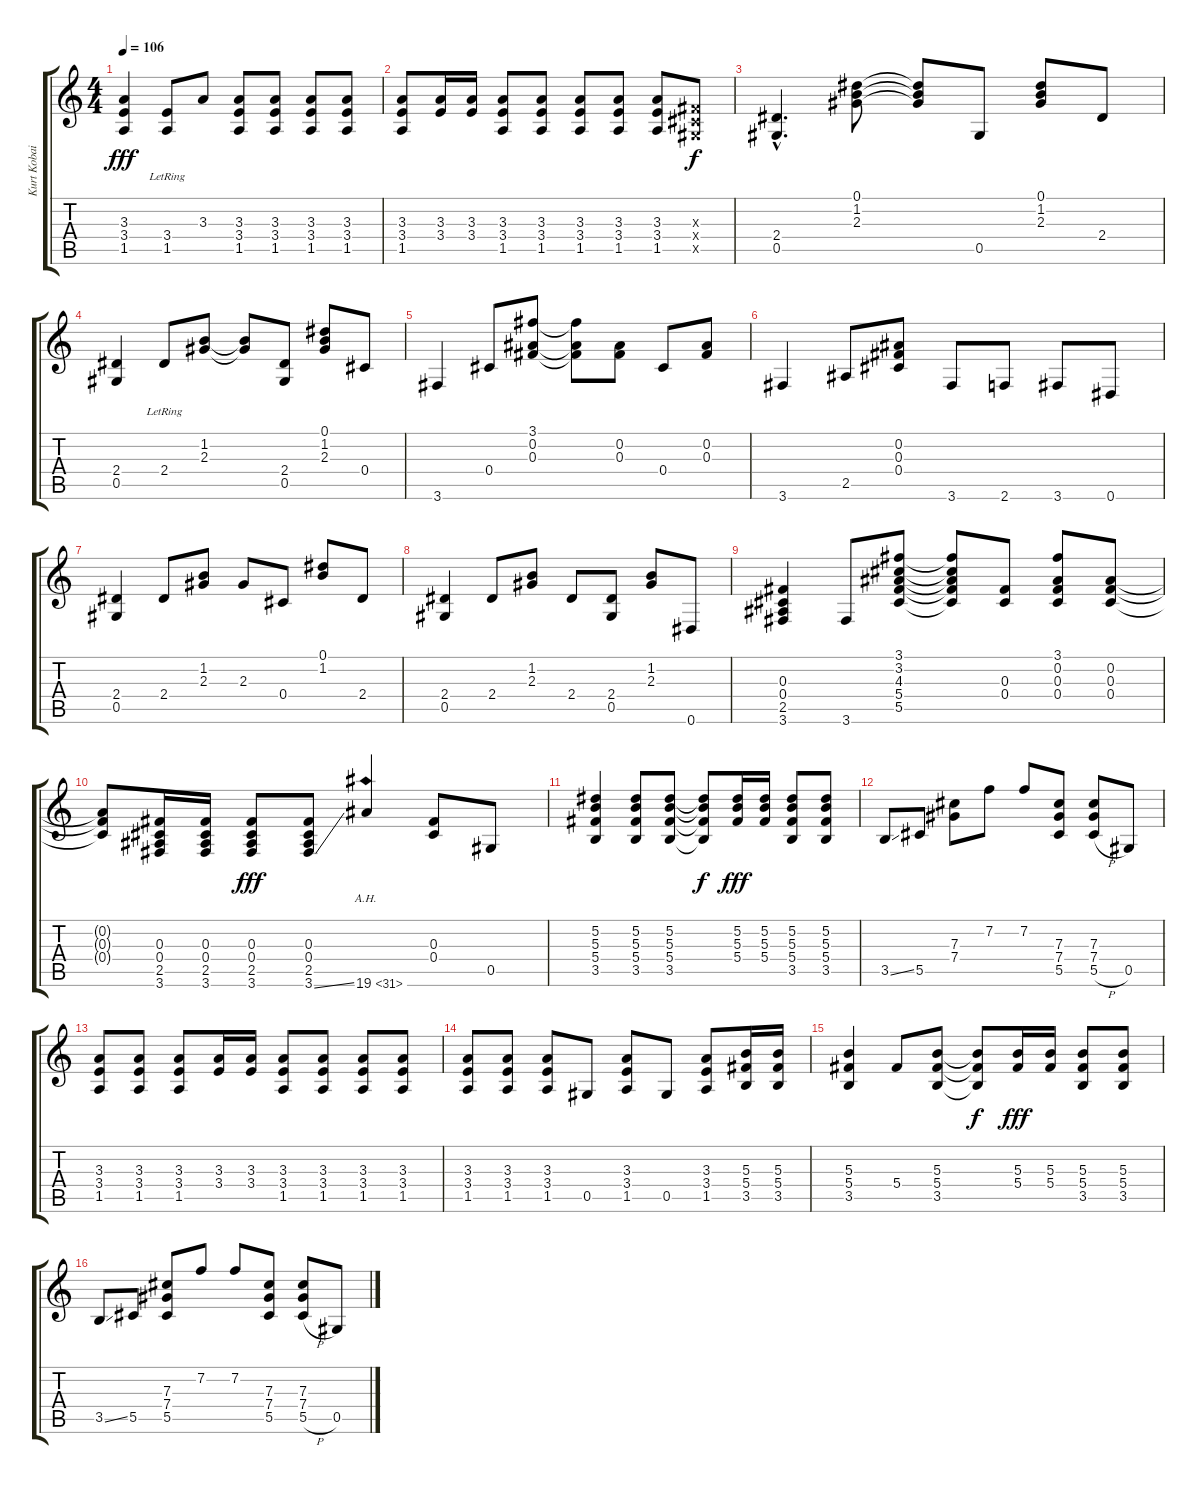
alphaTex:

\track ("Kurt Kobain Pink Hair" "Kurt Kobai") {instrument acousticguitarsteel}
\staff {score tabs}
\tuning (Eb4 Bb3 Gb3 Db3 Ab2 Eb2) {hide}
\ts (4 4)
\tempo 106
\clef g2
\ks c
(3.3 3.4 1.5).4{dy fff} (3.4{lr} 1.5{lr}).8 3.3.8 (3.3 3.4 1.5).8 (3.3 3.4 1.5).8 (3.3 3.4 1.5).8 (3.3 3.4 1.5).8 |
(3.3 3.4 1.5).8 (3.3 3.4).16 (3.3 3.4).16 (3.3 3.4 1.5).8 (3.3 3.4 1.5).8 (3.3 3.4 1.5).8 (3.3 3.4 1.5).8 (3.3 3.4 1.5).8 (0.3{x} 0.4{x} 0.5{x}).8{dy f} |
(2.4{hac} 0.5{hac}).4{d instrument acousticguitarsteel} (0.1 1.2 2.3).8 (0.1{t} 1.2{t} 2.3{t}).8 0.5.8 (0.1 1.2 2.3).8 2.4.8 |
(2.4 0.5).4 2.4{lr}.8 (1.2 2.3).8 (1.2{t} 2.3{t}).8 (2.4 0.5).8 (0.1 1.2 2.3).8 0.4.8 |
3.6.4 0.4.8 (3.1 0.2 0.3).8 (3.1{t} 0.2{t} 0.3{t}).8 (0.2 0.3).8 0.4.8 (0.2 0.3).8 |
3.6.4 2.5.8 (0.2 0.3 0.4).8 3.6.8 2.6.8 3.6.8 0.6.8 |
(2.4 0.5).4 2.4.8 (1.2 2.3).8 2.3.8 0.4.8 (0.1 1.2).8 2.4.8 |
(2.4 0.5).4 2.4.8 (1.2 2.3).8 2.4.8 (2.4 0.5).8 (1.2 2.3).8 0.6.8 |
(0.3 0.4 2.5 3.6).4 3.6.8 (3.1 3.2 4.3 5.4 5.5).8 (3.1{t} 3.2{t} 4.3{t} 5.4{t} 5.5{t}).8 (0.3 0.4).8 (3.1 0.2 0.3 0.4).8 (0.2 0.3 0.4).8 |
(0.2{t} 0.3{t} 0.4{t}).8 (0.3 0.4 2.5 3.6).16 (0.3 0.4 2.5 3.6).16 (0.3 0.4 2.5 3.6).8{dy fff instrument distortionguitar} (0.3 0.4 2.5 3.6{ss}).8 19.6{ah 12}.4 (0.3 0.4).8 0.5.8 |
(5.2 5.3 5.4 3.5).4 (5.2 5.3 5.4 3.5).8 (5.2 5.3 5.4 3.5).8 (5.2{t} 5.3{t} 5.4{t} 3.5{t}).8{dy f} (5.2 5.3 5.4).16{dy fff} (5.2 5.3 5.4).16 (5.2 5.3 5.4 3.5).8 (5.2 5.3 5.4 3.5).8 |
3.5{ss}.8 5.5.8 (7.3 7.4).8 7.2.8 7.2.8 (7.3 7.4 5.5).8 (7.3 7.4 5.5{h}).8 0.5.8 |
(3.3 3.4 1.5).8 (3.3 3.4 1.5).8 (3.3 3.4 1.5).8 (3.3 3.4).16 (3.3 3.4).16 (3.3 3.4 1.5).8 (3.3 3.4 1.5).8 (3.3 3.4 1.5).8 (3.3 3.4 1.5).8 |
(3.3 3.4 1.5).8 (3.3 3.4 1.5).8 (3.3 3.4 1.5).8 0.5.8 (3.3 3.4 1.5).8 0.5.8 (3.3 3.4 1.5).8 (5.3 5.4 3.5).16 (5.3 5.4 3.5).16 |
(5.3 5.4 3.5).4 5.4.8 (5.3 5.4 3.5).8 (5.3{t} 5.4{t} 3.5{t}).8{dy f} (5.3 5.4).16{dy fff} (5.3 5.4).16 (5.3 5.4 3.5).8 (5.3 5.4 3.5).8 |
3.5{ss}.8 5.5.8 (7.3 7.4 5.5).8 7.2.8 7.2.8 (7.3 7.4 5.5).8 (7.3 7.4 5.5{h}).8 0.5.8
